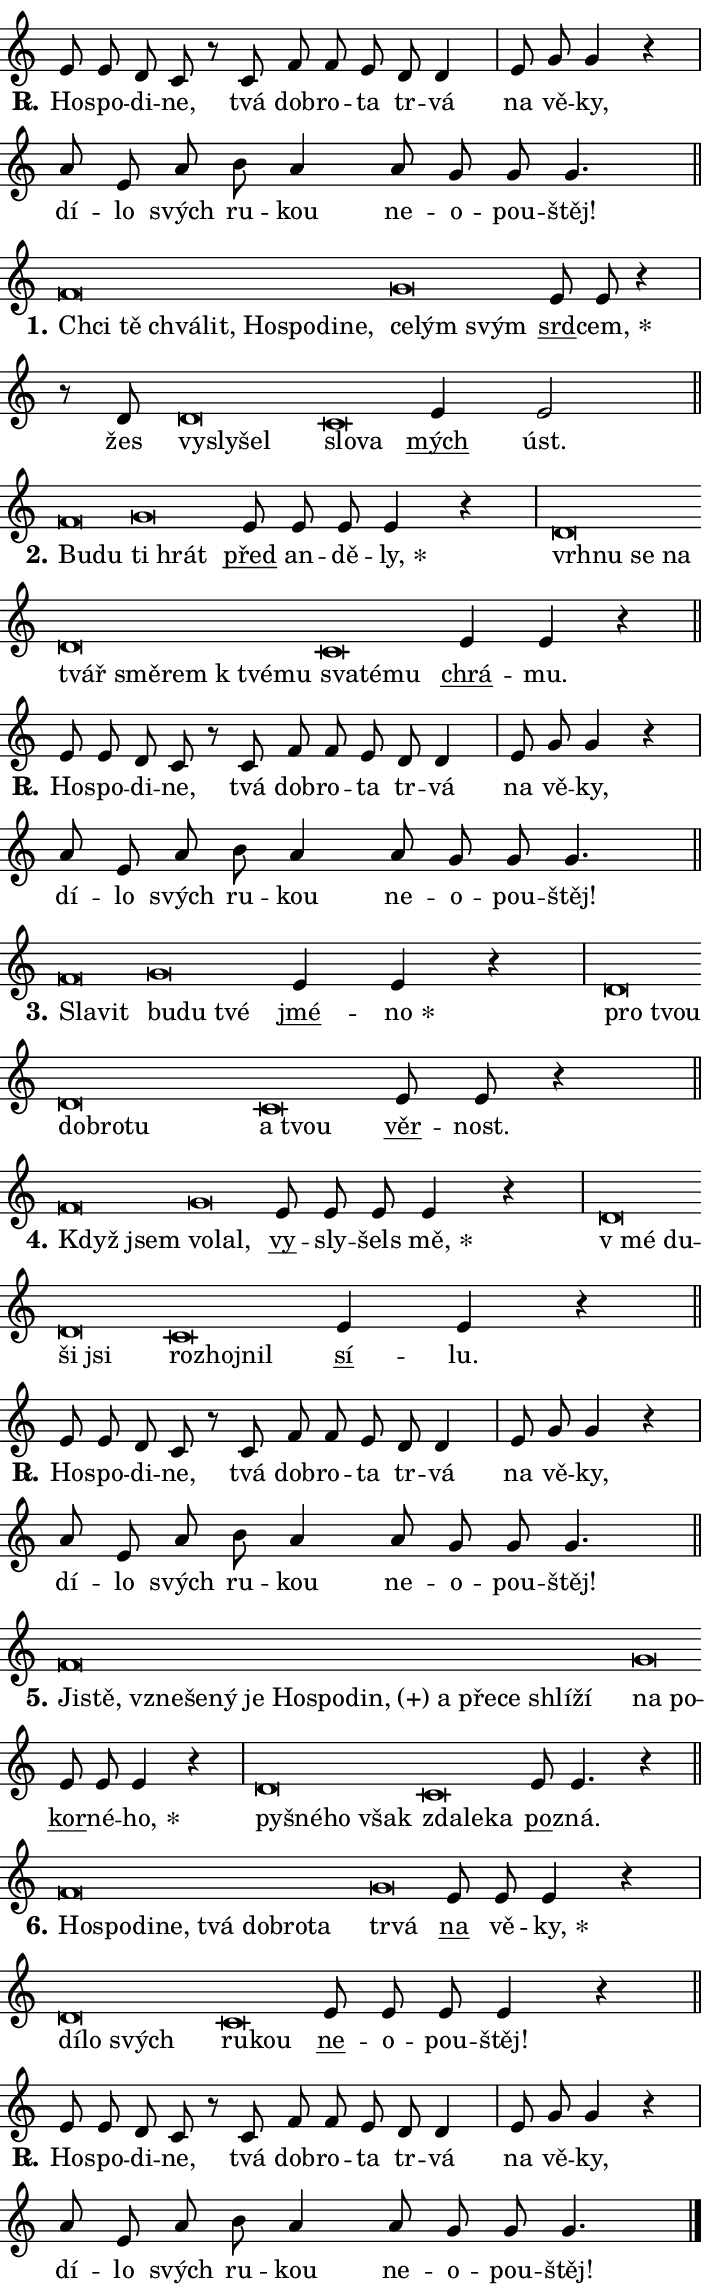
\version "2.24.0"
\header { tagline = "" }
\paper {
  indent = 0\cm
  top-margin = 0\cm
  right-margin = 0.13\cm % to fit lyric hyphens
  bottom-margin = 0\cm
  left-margin = 0\cm
  paper-width = 12\cm
  page-breaking = #ly:one-page-breaking
  system-system-spacing.basic-distance = #11
  score-system-spacing.basic-distance = #11
  ragged-last = ##f
}


%% Author: Thomas Morley
%% https://lists.gnu.org/archive/html/lilypond-user/2020-05/msg00002.html
#(define (line-position grob)
"Returns position of @var[grob} in current system:
   @code{'start}, if at first time-step
   @code{'end}, if at last time-step
   @code{'middle} otherwise
"
  (let* ((col (ly:item-get-column grob))
         (ln (ly:grob-object col 'left-neighbor))
         (rn (ly:grob-object col 'right-neighbor))
         (col-to-check-left (if (ly:grob? ln) ln col))
         (col-to-check-right (if (ly:grob? rn) rn col))
         (break-dir-left
           (and
             (ly:grob-property col-to-check-left 'non-musical #f)
             (ly:item-break-dir col-to-check-left)))
         (break-dir-right
           (and
             (ly:grob-property col-to-check-right 'non-musical #f)
             (ly:item-break-dir col-to-check-right))))
        (cond ((eqv? 1 break-dir-left) 'start)
              ((eqv? -1 break-dir-right) 'end)
              (else 'middle))))

#(define (tranparent-at-line-position vctor)
  (lambda (grob)
  "Relying on @code{line-position} select the relevant enry from @var{vctor}.
Used to determine transparency,"
    (case (line-position grob)
      ((end) (not (vector-ref vctor 0)))
      ((middle) (not (vector-ref vctor 1)))
      ((start) (not (vector-ref vctor 2))))))

noteHeadBreakVisibility =
#(define-music-function (break-visibility)(vector?)
"Makes @code{NoteHead}s transparent relying on @var{break-visibility}"
#{
  \override NoteHead.transparent =
    #(tranparent-at-line-position break-visibility)
#})

#(define delete-ledgers-for-transparent-note-heads
  (lambda (grob)
    "Reads whether a @code{NoteHead} is transparent.
If so this @code{NoteHead} is removed from @code{'note-heads} from
@var{grob}, which is supposed to be @code{LedgerLineSpanner}.
As a result ledgers are not printed for this @code{NoteHead}"
    (let* ((nhds-array (ly:grob-object grob 'note-heads))
           (nhds-list
             (if (ly:grob-array? nhds-array)
                 (ly:grob-array->list nhds-array)
                 '()))
           ;; Relies on the transparent-property being done before
           ;; Staff.LedgerLineSpanner.after-line-breaking is executed.
           ;; This is fragile ...
           (to-keep
             (remove
               (lambda (nhd)
                 (ly:grob-property nhd 'transparent #f))
               nhds-list)))
      ;; TODO find a better method to iterate over grob-arrays, similiar
      ;; to filter/remove etc for lists
      ;; For now rebuilt from scratch
      (set! (ly:grob-object grob 'note-heads)  '())
      (for-each
        (lambda (nhd)
          (ly:pointer-group-interface::add-grob grob 'note-heads nhd))
        to-keep))))

squashNotes = {
  \override NoteHead.X-extent = #'(-0.2 . 0.2)
  \override NoteHead.Y-extent = #'(-0.75 . 0)
  \override NoteHead.stencil =
    #(lambda (grob)
       (let ((pos (ly:grob-property grob 'staff-position)))
         (begin
           (if (< pos -7) (display "ERROR: Lower brevis then expected\n") (display ""))
           (if (<= pos -6) ly:text-interface::print ly:note-head::print))))
}
unSquashNotes = {
  \revert NoteHead.X-extent
  \revert NoteHead.Y-extent
  \revert NoteHead.stencil
}

hideNotes = \noteHeadBreakVisibility #begin-of-line-visible
unHideNotes = \noteHeadBreakVisibility #all-visible

% work-around for resetting accidentals
% https://lilypond.org/doc/v2.23/Documentation/notation/displaying-rhythms#unmetered-music
cadenzaMeasure = {
  \cadenzaOff
  \partial 1024 s1024
  \cadenzaOn
}

#(define-markup-command (accent layout props text) (markup?)
  "Underline accented syllable"
  (interpret-markup layout props
    #{\markup \override #'(offset . 4.3) \underline { #text }#}))

responsum = \markup \concat {
  "R" \hspace #-1.05 \path #0.1 #'((moveto 0 0.07) (lineto 0.9 0.8)) \hspace #0.05 "."
}

spaceSize = #0.6828661417322834 % exact space size for TeX Gyre Schola

\layout {
  \context {
    \Staff
    \remove "Time_signature_engraver"
    \override LedgerLineSpanner.after-line-breaking = #delete-ledgers-for-transparent-note-heads
  }
  \context {
    \Lyrics {
      \override LyricSpace.minimum-distance = \spaceSize
      \override LyricText.font-name = #"TeX Gyre Schola"
      \override LyricText.font-size = 1
      \override StanzaNumber.font-name = #"TeX Gyre Schola Bold"
      \override StanzaNumber.font-size = 1
    }
  }
  \context {
    \Score 
    \override NoteHead.text =
      #(lambda (grob) 
        (let ((pos (ly:grob-property grob 'staff-position)))
          #{\markup {
            \combine
              \halign #-0.55 \raise #(if (= pos -6) 0 0.5) \override #'(thickness . 2) \draw-line #'(3.2 . 0)
              \musicglyph "noteheads.sM1"
          }#}))
  }
}

% magnetic-lyrics.ily
%
%   written by
%     Jean Abou Samra <jean@abou-samra.fr>
%     Werner Lemberg <wl@gnu.org>
%
%   adapted by
%     Jiri Hon <jiri.hon@gmail.com>
%
% Version 2022-Apr-15

% https://www.mail-archive.com/lilypond-user@gnu.org/msg149350.html

#(define (Left_hyphen_pointer_engraver context)
   "Collect syllable-hyphen-syllable occurrences in lyrics and store
them in properties.  This engraver only looks to the left.  For
example, if the lyrics input is @code{foo -- bar}, it does the
following.

@itemize @bullet
@item
Set the @code{text} property of the @code{LyricHyphen} grob between
@q{foo} and @q{bar} to @code{foo}.

@item
Set the @code{left-hyphen} property of the @code{LyricText} grob with
text @q{foo} to the @code{LyricHyphen} grob between @q{foo} and
@q{bar}.
@end itemize

Use this auxiliary engraver in combination with the
@code{lyric-@/text::@/apply-@/magnetic-@/offset!} hook."
   (let ((hyphen #f)
         (text #f))
     (make-engraver
      (acknowledgers
       ((lyric-syllable-interface engraver grob source-engraver)
        (set! text grob)))
      (end-acknowledgers
       ((lyric-hyphen-interface engraver grob source-engraver)
        ;(when (not (grob::has-interface grob 'lyric-space-interface))
          (set! hyphen grob)));)
      ((stop-translation-timestep engraver)
       (when (and text hyphen)
         (ly:grob-set-object! text 'left-hyphen hyphen))
       (set! text #f)
       (set! hyphen #f)))))

#(define (lyric-text::apply-magnetic-offset! grob)
   "If the space between two syllables is less than the value in
property @code{LyricText@/.details@/.squash-threshold}, move the right
syllable to the left so that it gets concatenated with the left
syllable.

Use this function as a hook for
@code{LyricText@/.after-@/line-@/breaking} if the
@code{Left_@/hyphen_@/pointer_@/engraver} is active."
   (let ((hyphen (ly:grob-object grob 'left-hyphen #f)))
     (when hyphen
       (let ((left-text (ly:spanner-bound hyphen LEFT)))
         (when (grob::has-interface left-text 'lyric-syllable-interface)
           (let* ((common (ly:grob-common-refpoint grob left-text X))
                  (this-x-ext (ly:grob-extent grob common X))
                  (left-x-ext
                   (begin
                     ;; Trigger magnetism for left-text.
                     (ly:grob-property left-text 'after-line-breaking)
                     (ly:grob-extent left-text common X)))
                  ;; `delta` is the gap width between two syllables.
                  (delta (- (interval-start this-x-ext)
                            (interval-end left-x-ext)))
                  (details (ly:grob-property grob 'details))
                  (threshold (assoc-get 'squash-threshold details 0.2)))
             (when (< delta threshold)
               (let* (;; We have to manipulate the input text so that
                      ;; ligatures crossing syllable boundaries are not
                      ;; disabled.  For languages based on the Latin
                      ;; script this is essentially a beautification.
                      ;; However, for non-Western scripts it can be a
                      ;; necessity.
                      (lt (ly:grob-property left-text 'text))
                      (rt (ly:grob-property grob 'text))
                      (is-space (grob::has-interface hyphen 'lyric-space-interface))
                      (space (if is-space " " ""))
                      (extra-delta (if is-space spaceSize 0))
                      ;; Append new syllable.
                      (ltrt-space (if (and (string? lt) (string? rt))
                                (string-append lt space rt)
                                (make-concat-markup (list lt space rt))))
                      ;; Right-align `ltrt` to the right side.
                      (ltrt-space-markup (grob-interpret-markup
                               grob
                               (make-translate-markup
                                (cons (interval-length this-x-ext) 0)
                                (make-right-align-markup ltrt-space)))))
                 (begin
                   ;; Don't print `left-text`.
                   (ly:grob-set-property! left-text 'stencil #f)
                   ;; Set text and stencil (which holds all collected
                   ;; syllables so far) and shift it to the left.
                   (ly:grob-set-property! grob 'text ltrt-space)
                   (ly:grob-set-property! grob 'stencil ltrt-space-markup)
                   (ly:grob-translate-axis! grob (- (- delta extra-delta)) X))))))))))


#(define (lyric-hyphen::displace-bounds-first grob)
   ;; Make very sure this callback isn't triggered too early.
   (let ((left (ly:spanner-bound grob LEFT))
         (right (ly:spanner-bound grob RIGHT)))
     (ly:grob-property left 'after-line-breaking)
     (ly:grob-property right 'after-line-breaking)
     (ly:lyric-hyphen::print grob)))

squashThreshold = #0.4

\layout {
  \context {
    \Lyrics
    \consists #Left_hyphen_pointer_engraver
    \override LyricText.after-line-breaking =
      #lyric-text::apply-magnetic-offset!
    \override LyricHyphen.stencil = #lyric-hyphen::displace-bounds-first
    \override LyricText.details.squash-threshold = \squashThreshold
    \override LyricHyphen.minimum-distance = 0
    \override LyricHyphen.minimum-length = \squashThreshold
  }
}

squashText = \override LyricText.details.squash-threshold = 9999
unSquashText = \override LyricText.details.squash-threshold = \squashThreshold

leftText = \override LyricText.self-alignment-X = #LEFT
unLeftText = \revert LyricText.self-alignment-X

starOffset = #(lambda (grob) 
                (let ((x_offset (ly:self-alignment-interface::aligned-on-x-parent grob)))
                  (if (= x_offset 0) 0 (+ x_offset 1.2))))

star = #(define-music-function (syllable)(string?)
"Append star separator at the end of a syllable"
#{
  \once \override LyricText.X-offset = #starOffset
  \lyricmode { \markup {
    #syllable
    \override #'((font-name . "TeX Gyre Schola Bold")) \hspace #0.2 \lower #0.65 \larger "*"
  } }
#})

starAccent = #(define-music-function (syllable)(string?)
"Append star separator at the end of a syllable and make accent"
#{
  \once \override LyricText.X-offset = #starOffset
  \lyricmode { \markup {
    \accent #syllable
    \override #'((font-name . "TeX Gyre Schola Bold")) \hspace #0.2 \lower #0.65 \larger "*"
  } }
#})

breath = #(define-music-function (syllable)(string?)
"Append breathing indicator at the end of a syllable"
#{
  \lyricmode { \markup { #syllable "+" } }
#})

optionalBreath = #(define-music-function (syllable)(string?)
"Append optional breathing indicator at the end of a syllable"
#{
  \lyricmode { \markup { #syllable "(+)" } }
#})


\score {
    <<
        \new Voice = "melody" { \cadenzaOn \key c \major \relative { e'8 e d c r c \bar "" f f e \bar "" d d4 \cadenzaMeasure \bar "|" e8 g g4 r \cadenzaMeasure \bar "|" a8 e a \bar "" b a4 \bar "" a8 g g g4. \cadenzaMeasure \bar "||" \break } }
        \new Lyrics \lyricsto "melody" { \lyricmode { \set stanza = \responsum
Ho -- spo -- di -- ne, tvá dob -- ro -- ta tr -- vá na vě -- ky, dí -- lo svých ru -- kou ne -- o -- pou -- štěj! } }
    >>
    \layout {}
}

\score {
    <<
        \new Voice = "melody" { \cadenzaOn \key c \major \relative { \squashNotes f'\breve*1/16 \hideNotes \breve*1/16 \bar "" \breve*1/16 \bar "" \breve*1/16 \bar "" \breve*1/16 \bar "" \breve*1/16 \bar "" \breve*1/16 \breve*1/16 \bar "" \unHideNotes \unSquashNotes \squashNotes g\breve*1/16 \hideNotes \breve*1/16 \breve*1/16 \bar "" \unHideNotes \unSquashNotes \bar "" e8 e r4 \cadenzaMeasure \bar "|" r8 d8 \squashNotes d\breve*1/16 \hideNotes \breve*1/16 \breve*1/16 \bar "" \unHideNotes \unSquashNotes \squashNotes c\breve*1/16 \hideNotes \breve*1/16 \bar "" \unHideNotes \unSquashNotes \bar "" e4 e2 \cadenzaMeasure \bar "||" \break } }
        \new Lyrics \lyricsto "melody" { \lyricmode { \set stanza = "1."
\leftText Chci \squashText tě chvá -- lit, Ho -- spo -- di -- ne, \unSquashText ce -- \squashText lým svým \unLeftText \unSquashText \markup \accent srd -- \star cem, žes \leftText vy -- \squashText sly -- šel \unSquashText slo -- \squashText va \unLeftText \unSquashText \markup \accent mých úst. } }
    >>
    \layout {}
}

\score {
    <<
        \new Voice = "melody" { \cadenzaOn \key c \major \relative { \squashNotes f'\breve*1/16 \hideNotes \breve*1/16 \bar "" \unHideNotes \unSquashNotes \squashNotes g\breve*1/16 \hideNotes \breve*1/16 \bar "" \unHideNotes \unSquashNotes \bar "" e8 e e e4 r \cadenzaMeasure \bar "|" \squashNotes d\breve*1/16 \hideNotes \breve*1/16 \bar "" \breve*1/16 \bar "" \breve*1/16 \bar "" \breve*1/16 \bar "" \breve*1/16 \bar "" \breve*1/16 \bar "" \breve*1/16 \breve*1/16 \bar "" \unHideNotes \unSquashNotes \squashNotes c\breve*1/16 \hideNotes \breve*1/16 \breve*1/16 \bar "" \unHideNotes \unSquashNotes \bar "" e4 e r \cadenzaMeasure \bar "||" \break } }
        \new Lyrics \lyricsto "melody" { \lyricmode { \set stanza = "2."
\leftText Bu -- \squashText du \unSquashText ti \squashText hrát \unLeftText \unSquashText \markup \accent před an -- dě -- \star ly, \leftText vrh -- \squashText nu se na tvář smě -- rem "k tvé" -- mu \unSquashText sva -- \squashText té -- mu \unLeftText \unSquashText \markup \accent chrá -- mu. } }
    >>
    \layout {}
}

\score {
    <<
        \new Voice = "melody" { \cadenzaOn \key c \major \relative { e'8 e d c r c \bar "" f f e \bar "" d d4 \cadenzaMeasure \bar "|" e8 g g4 r \cadenzaMeasure \bar "|" a8 e a \bar "" b a4 \bar "" a8 g g g4. \cadenzaMeasure \bar "||" \break } }
        \new Lyrics \lyricsto "melody" { \lyricmode { \set stanza = \responsum
Ho -- spo -- di -- ne, tvá dob -- ro -- ta tr -- vá na vě -- ky, dí -- lo svých ru -- kou ne -- o -- pou -- štěj! } }
    >>
    \layout {}
}

\score {
    <<
        \new Voice = "melody" { \cadenzaOn \key c \major \relative { \squashNotes f'\breve*1/16 \hideNotes \breve*1/16 \bar "" \unHideNotes \unSquashNotes \squashNotes g\breve*1/16 \hideNotes \breve*1/16 \breve*1/16 \bar "" \unHideNotes \unSquashNotes \bar "" e4 e r \cadenzaMeasure \bar "|" \squashNotes d\breve*1/16 \hideNotes \breve*1/16 \bar "" \breve*1/16 \bar "" \breve*1/16 \breve*1/16 \bar "" \unHideNotes \unSquashNotes \squashNotes c\breve*1/16 \hideNotes \breve*1/16 \bar "" \unHideNotes \unSquashNotes \bar "" e8 e r4 \cadenzaMeasure \bar "||" \break } }
        \new Lyrics \lyricsto "melody" { \lyricmode { \set stanza = "3."
\leftText Sla -- \squashText vit \unSquashText bu -- \squashText du tvé \unLeftText \unSquashText \markup \accent jmé -- \star no \leftText pro \squashText tvou dob -- ro -- tu \unSquashText a \squashText tvou \unLeftText \unSquashText \markup \accent věr -- nost. } }
    >>
    \layout {}
}

\score {
    <<
        \new Voice = "melody" { \cadenzaOn \key c \major \relative { \squashNotes f'\breve*1/16 \hideNotes \breve*1/16 \bar "" \unHideNotes \unSquashNotes \squashNotes g\breve*1/16 \hideNotes \breve*1/16 \bar "" \unHideNotes \unSquashNotes \bar "" e8 e e e4 r \cadenzaMeasure \bar "|" \squashNotes d\breve*1/16 \hideNotes \breve*1/16 \bar "" \breve*1/16 \breve*1/16 \bar "" \unHideNotes \unSquashNotes \squashNotes c\breve*1/16 \hideNotes \breve*1/16 \breve*1/16 \bar "" \unHideNotes \unSquashNotes \bar "" e4 e r \cadenzaMeasure \bar "||" \break } }
        \new Lyrics \lyricsto "melody" { \lyricmode { \set stanza = "4."
\leftText Když \squashText jsem \unSquashText vo -- \squashText lal, \unLeftText \unSquashText \markup \accent vy -- sly -- šels \star mě, \leftText "v mé" \squashText du -- ši jsi \unSquashText roz -- \squashText hoj -- nil \unLeftText \unSquashText \markup \accent sí -- lu. } }
    >>
    \layout {}
}

\score {
    <<
        \new Voice = "melody" { \cadenzaOn \key c \major \relative { e'8 e d c r c \bar "" f f e \bar "" d d4 \cadenzaMeasure \bar "|" e8 g g4 r \cadenzaMeasure \bar "|" a8 e a \bar "" b a4 \bar "" a8 g g g4. \cadenzaMeasure \bar "||" \break } }
        \new Lyrics \lyricsto "melody" { \lyricmode { \set stanza = \responsum
Ho -- spo -- di -- ne, tvá dob -- ro -- ta tr -- vá na vě -- ky, dí -- lo svých ru -- kou ne -- o -- pou -- štěj! } }
    >>
    \layout {}
}

\score {
    <<
        \new Voice = "melody" { \cadenzaOn \key c \major \relative { \squashNotes f'\breve*1/16 \hideNotes \breve*1/16 \bar "" \breve*1/16 \bar "" \breve*1/16 \bar "" \breve*1/16 \bar "" \breve*1/16 \bar "" \breve*1/16 \bar "" \breve*1/16 \bar "" \breve*1/16 \bar "" \breve*1/16 \bar "" \breve*1/16 \bar "" \breve*1/16 \bar "" \breve*1/16 \breve*1/16 \bar "" \unHideNotes \unSquashNotes \squashNotes g\breve*1/16 \hideNotes \breve*1/16 \bar "" \unHideNotes \unSquashNotes \bar "" e8 e e4 r \cadenzaMeasure \bar "|" \squashNotes d\breve*1/16 \hideNotes \breve*1/16 \bar "" \breve*1/16 \breve*1/16 \bar "" \unHideNotes \unSquashNotes \squashNotes c\breve*1/16 \hideNotes \breve*1/16 \breve*1/16 \bar "" \unHideNotes \unSquashNotes \bar "" e8 e4. r4 \cadenzaMeasure \bar "||" \break } }
        \new Lyrics \lyricsto "melody" { \lyricmode { \set stanza = "5."
\leftText Ji -- \squashText stě, vzne -- še -- ný je Ho -- spo -- \optionalBreath din, a pře -- ce shlí -- ží \unSquashText na \squashText po -- \unLeftText \unSquashText \markup \accent kor -- né -- \star ho, \leftText py -- \squashText šné -- ho však \unSquashText zda -- \squashText le -- ka \unLeftText \unSquashText \markup \accent po -- zná. } }
    >>
    \layout {}
}

\score {
    <<
        \new Voice = "melody" { \cadenzaOn \key c \major \relative { \squashNotes f'\breve*1/16 \hideNotes \breve*1/16 \bar "" \breve*1/16 \bar "" \breve*1/16 \bar "" \breve*1/16 \bar "" \breve*1/16 \bar "" \breve*1/16 \breve*1/16 \bar "" \unHideNotes \unSquashNotes \squashNotes g\breve*1/16 \hideNotes \breve*1/16 \bar "" \unHideNotes \unSquashNotes \bar "" e8 e e4 r \cadenzaMeasure \bar "|" \squashNotes d\breve*1/16 \hideNotes \breve*1/16 \breve*1/16 \bar "" \unHideNotes \unSquashNotes \squashNotes c\breve*1/16 \hideNotes \breve*1/16 \bar "" \unHideNotes \unSquashNotes \bar "" e8 e e e4 r \cadenzaMeasure \bar "||" \break } }
        \new Lyrics \lyricsto "melody" { \lyricmode { \set stanza = "6."
\leftText Ho -- \squashText spo -- di -- ne, tvá dob -- ro -- ta \unSquashText tr -- \squashText vá \unLeftText \unSquashText \markup \accent na vě -- \star ky, \leftText dí -- \squashText lo svých \unSquashText ru -- \squashText kou \unLeftText \unSquashText \markup \accent ne -- o -- pou -- štěj! } }
    >>
    \layout {}
}

\score {
    <<
        \new Voice = "melody" { \cadenzaOn \key c \major \relative { e'8 e d c r c \bar "" f f e \bar "" d d4 \cadenzaMeasure \bar "|" e8 g g4 r \cadenzaMeasure \bar "|" a8 e a \bar "" b a4 \bar "" a8 g g g4. \cadenzaMeasure \bar "||" \break } \bar "|." }
        \new Lyrics \lyricsto "melody" { \lyricmode { \set stanza = \responsum
Ho -- spo -- di -- ne, tvá dob -- ro -- ta tr -- vá na vě -- ky, dí -- lo svých ru -- kou ne -- o -- pou -- štěj! } }
    >>
    \layout {}
}
